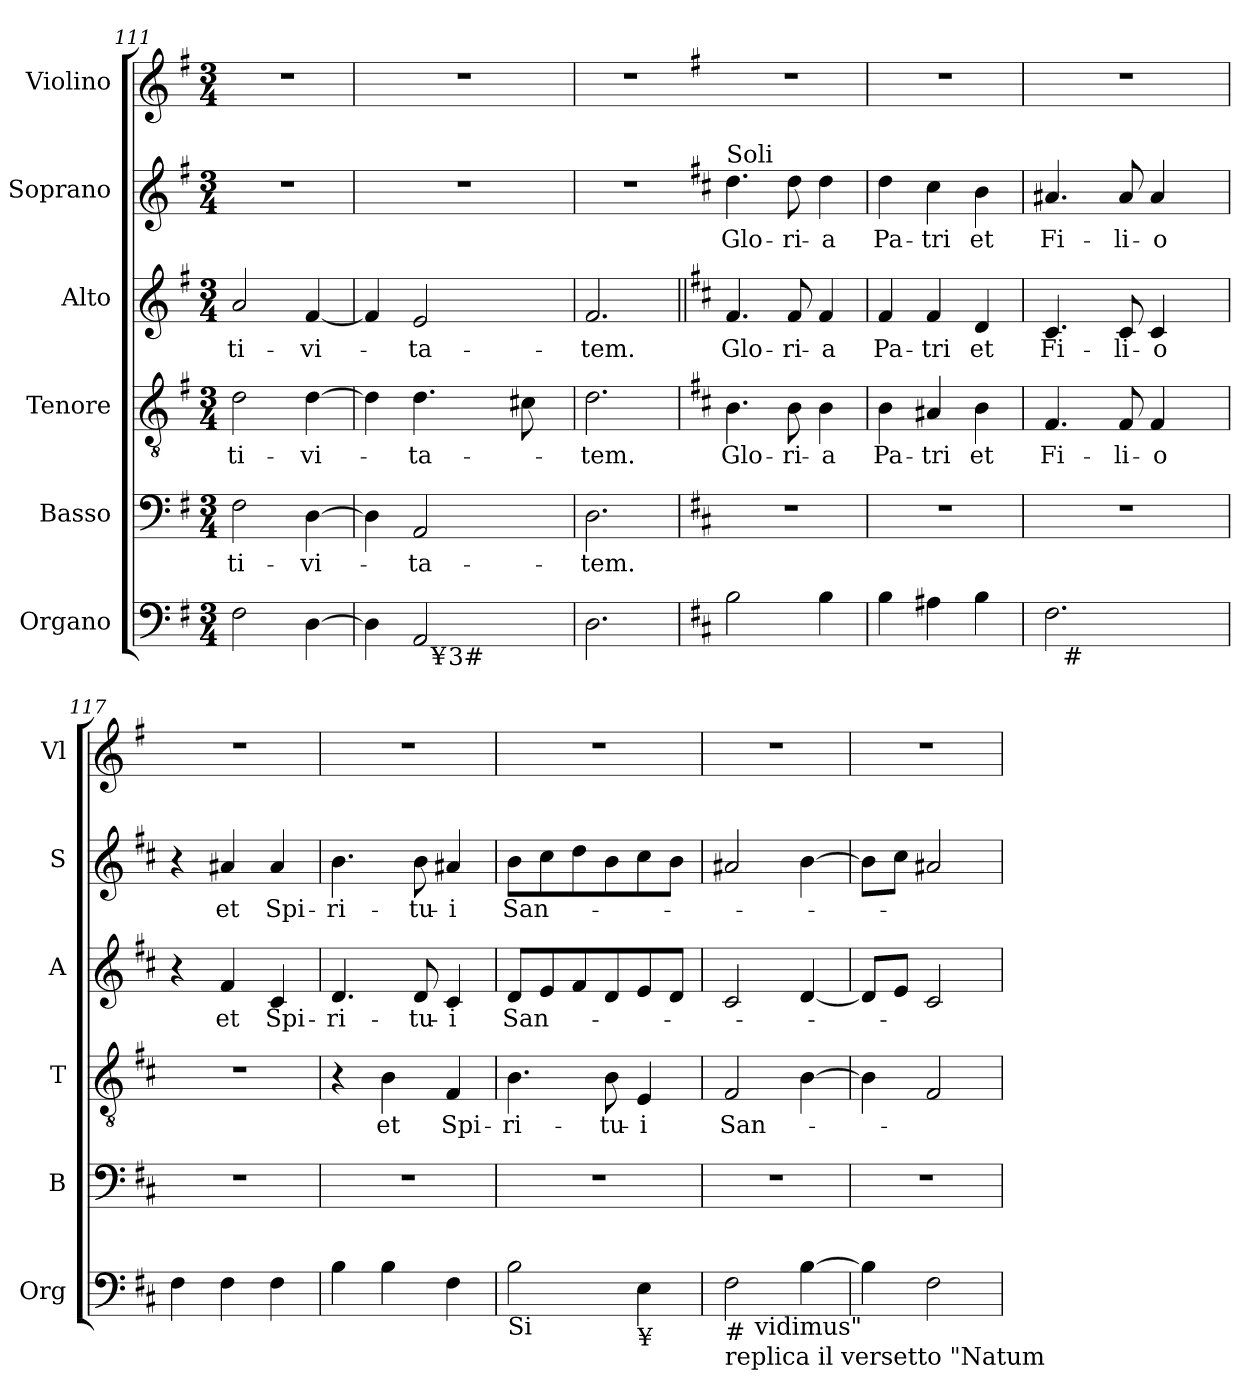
**kern	**kern	**text	**kern	**text	**kern	**text	**kern	**text	**kern
*part6	*part5	*part5	*part4	*part4	*part3	*part3	*part2	*part2	*part1
*staff6	*staff5	*staff5	*staff4	*staff4	*staff3	*staff3	*staff2	*staff2	*staff1
*I"Organo	*I"Basso	*	*I"Tenore	*	*I"Alto	*	*I"Soprano	*	*I"Violino
*I'Org	*I'B	*	*I'T	*	*I'A	*	*I'S	*	*I'Vl
*clefF4	*clefF4	*	*clefGv2	*	*clefG2	*	*clefG2	*	*clefG2
*k[f#]	*k[f#]	*	*k[f#]	*	*k[f#]	*	*k[f#]	*	*k[f#]
*G:	*G:	*	*G:	*	*G:	*	*G:	*	*G:
*M3/4	*M3/4	*	*M3/4	*	*M3/4	*	*M3/4	*	*M3/4
=111	=111	=111	=111	=111	=111	=111	=111	=111	=111
!	!	!LO:LY:b:cj	!	!LO:LY:b:cj	!	!LO:LY:b:cj	!	!	!
2F#\	2F#\	-ti-	2d\	-ti-	2a/	-ti-	2.r	.	2.r
!	!	!LO:LY:b:cj	!	!LO:LY:b:cj	!	!LO:LY:b:cj	!	!	!
[>4D\	[>4D\	-vi-	[>4d\	-vi-	[<4f#/	-vi-	.	.	.
=112	=112	=112	=112	=112	=112	=112	=112	=112	=112
*^	*	*	*	*	*	*	*	*	*
*	*^	*	*	*	*	*	*	*	*	*
4D\]	4ryy	4ryy	4D\]	.	4d\]	.	4f#/]	.	2.r	.	2.r
!	!	!	!	!LO:LY:b:cj	!	!LO:LY:b:cj	!	!LO:LY:b:cj	!	!	!
2AA</	32.ryy	16.ryy	2AA/	-ta-	4.d\	-ta-	2e/	-ta-	.	.	.
!	!LO:TX:b:t=¥	!	!	!	!	!	!	!	!	!	!
.	4ryy	.	.	.	.	.	.	.	.	.	.
!	!	!LO:TX:b:t=3#	!	!	!	!	!	!	!	!	!
.	.	4ryy	.	.	.	.	.	.	.	.	.
.	8ryy	.	.	.	.	.	.	.	.	.	.
.	.	8ryy	.	.	.	.	.	.	.	.	.
.	.	.	.	.	8c#X\	.	.	.	.	.	.
.	16ryy	.	.	.	.	.	.	.	.	.	.
.	.	32ryy	.	.	.	.	.	.	.	.	.
.	64ryy	.	.	.	.	.	.	.	.	.	.
=113	=113	=113	=113	=113	=113	=113	=113	=113	=113	=113	=113
!	!	!	!	!LO:LY:b:cj	!	!LO:LY:b:cj	!	!LO:LY:b:cj	!	!	!
*v	*v	*v	*	*	*	*	*	*	*	*	*
2.D\	2.D\	-tem.	2.d\	-tem.	2.f#/	-tem.	2.r	.	2.r
!!LO:LB:g=z
=114	=114	=114	=114	=114	=114||	=114	=114	=114	=114
*k[f#c#]	*k[f#c#]	*	*k[f#c#]	*	*k[f#c#]	*	*k[f#c#]	*	*
*D:	*D:	*	*D:	*	*D:	*	*D:	*	*
!	!	!	!	!	!	!	!LO:TX:a:t=Soli	!	!
!	!	!	!	!LO:LY:b:cj	!	!LO:LY:b:cj	!	!LO:LY:b:cj	!
2B\	2.r	.	4.B\	Glo-	4.f#/	Glo-	4.dd\	Glo-	2.r
!	!	!	!	!LO:LY:b:cj	!	!LO:LY:b:cj	!	!LO:LY:b:cj	!
.	.	.	8B\	-ri-	8f#/	-ri-	8dd\	-ri-	.
!	!	!	!	!LO:LY:b:cj	!	!LO:LY:b:cj	!	!LO:LY:b:cj	!
4B\	.	.	4B\	-a	4f#/	-a	4dd\	-a	.
=115	=115	=115	=115	=115	=115	=115	=115	=115	=115
!	!	!	!	!LO:LY:b:cj	!	!LO:LY:b:cj	!	!LO:LY:b:cj	!
4B\	2.r	.	4B\	Pa-	4f#/	Pa-	4dd\	Pa-	2.r
!	!	!	!	!LO:LY:b:cj	!	!LO:LY:b:cj	!	!LO:LY:b:cj	!
4A#X\	.	.	4A#X/	-tri	4f#/	-tri	4cc#\	-tri	.
!	!	!	!	!LO:LY:b:cj	!	!LO:LY:b:cj	!	!LO:LY:b:cj	!
4B\	.	.	4B\	et	4d/	et	4b\	et	.
=116	=116	=116	=116	=116	=116	=116	=116	=116	=116
!	!	!	!	!LO:LY:b:cj	!	!LO:LY:b:cj	!	!LO:LY:b:cj	!
*^	*	*	*	*	*	*	*	*	*
2.F#\	32.ryy	2.r	.	4.F#/	Fi-	4.c#/	Fi-	4.a#X/	Fi-	2.r
!	!LO:TX:b:t=#	!	!	!	!	!	!	!	!	!
.	2ryy	.	.	.	.	.	.	.	.	.
!	!	!	!	!	!LO:LY:b:cj	!	!LO:LY:b:cj	!	!LO:LY:b:cj	!
.	.	.	.	8F#/	-li-	8c#/	-li-	8a#/	-li-	.
!	!	!	!	!	!LO:LY:b:cj	!	!LO:LY:b:cj	!	!LO:LY:b:cj	!
.	.	.	.	4F#/	-o	4c#/	-o	4a#/	-o	.
.	8ryy	.	.	.	.	.	.	.	.	.
.	16ryy	.	.	.	.	.	.	.	.	.
.	64ryy	.	.	.	.	.	.	.	.	.
=117	=117	=117	=117	=117	=117	=117	=117	=117	=117	=117
!	!	!	!	!LO:N:vis=1	!	!	!	!	!	!
*v	*v	*	*	*	*	*	*	*	*	*
4F#\	2.r	.	2.r	.	4r	.	4r	.	2.r
!	!	!	!	!	!	!LO:LY:b:cj	!	!LO:LY:b:cj	!
4F#\	.	.	.	.	4f#/	et	4a#X/	et	.
!	!	!	!	!	!	!LO:LY:b:cj	!	!LO:LY:b:cj	!
4F#\	.	.	.	.	4c#/	Spi-	4a#/	Spi-	.
=118	=118	=118	=118	=118	=118	=118	=118	=118	=118
!	!	!	!	!	!	!LO:LY:b:cj	!	!LO:LY:b:cj	!
4B\	2.r	.	4r	.	4.d/	-ri-	4.b\	-ri-	2.r
!	!	!	!	!LO:LY:b:cj	!	!	!	!	!
4B\	.	.	4B\	et	.	.	.	.	.
!	!	!	!	!	!	!LO:LY:b:cj	!	!LO:LY:b:cj	!
.	.	.	.	.	8d/	-tu-	8b\	-tu-	.
!	!	!	!	!LO:LY:b:cj	!	!LO:LY:b:cj	!	!LO:LY:b:cj	!
4F#\	.	.	4F#/	Spi-	4c#/	-i	4a#X/	-i	.
!!LO:LB:g=z
=119	=119	=119	=119	=119	=119	=119	=119	=119	=119
!	!	!	!	!LO:LY:b:cj	!	!LO:LY:b:cj	!	!LO:LY:b:cj	!
2B\	2.r	.	4.B\	-ri-	8d/L	San-	8b\L	San-	2.r
.	.	.	.	.	8e/	.	8cc#\	.	.
.	.	.	.	.	8f#/	.	8dd\	.	.
!	!	!	!	!LO:LY:b:cj	!	!	!	!	!
.	.	.	8B\	-tu-	8d/	.	8b\	.	.
!LO:TX:b:t=¥	!	!	!	!	!	!	!	!	!
!	!	!	!	!LO:LY:b:cj	!	!	!	!	!
4E\	.	.	4E/	-i	8e/	.	8cc#\	.	.
.	.	.	.	.	8d/J	.	8b\J	.	.
!LO:TX:b:t=Si	!	!	!	!	!	!	!	!	!
=120	=120	=120	=120	=120	=120	=120	=120	=120	=120
!LO:TX:b:t=#	!	!	!	!	!	!	!	!	!
!	!	!	!	!LO:LY:b:cj	!	!	!	!	!
2F#\	2.r	.	2F#/	San-	2c#/	.	2a#X/	.	2.r
[>4B\	.	.	[>4B\	.	[<4d/	.	[>4b\	.	.
!LO:TX:b:t=replica il versetto "Natum	!	!	!	!	!	!	!	!	!
=121	=121	=121	=121	=121	=121	=121	=121	=121	=121
4B\]	2.r	.	4B\]	.	8d/L]	.	8b\L]	.	2.r
.	.	.	.	.	8e/J	.	8cc#\J	.	.
2F#<\	.	.	2F#/	.	2c#/	.	2a#X/	.	.
!LO:TX:b:t=vidimus"	!	!	!	!	!	!	!	!	!
=	=	=	=	=	=	=	=	=	=
*-	*-	*-	*-	*-	*-	*-	*-	*-	*-
